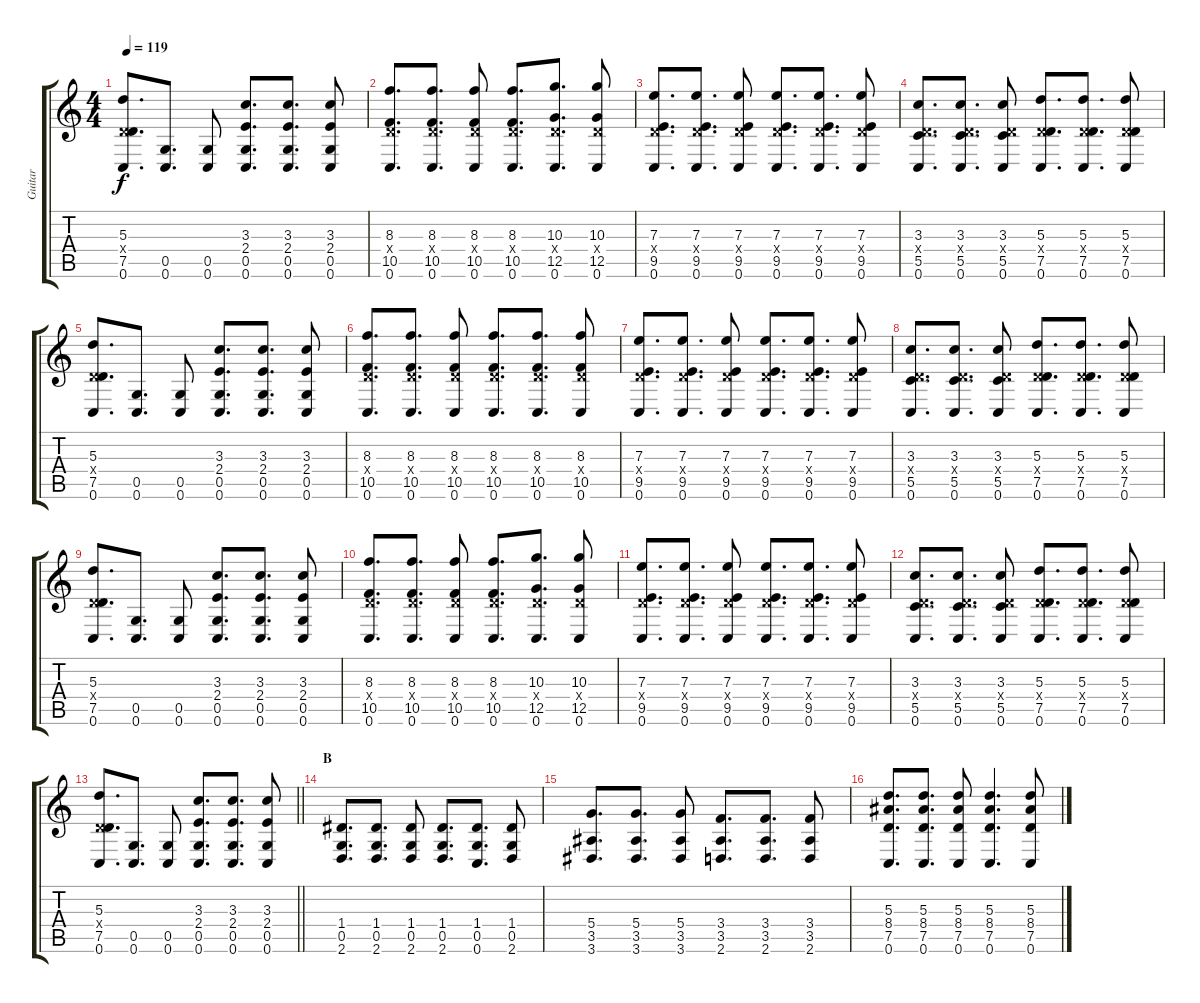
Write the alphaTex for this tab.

\track ("Guitar" "Guitar") {instrument electricguitarclean}
\staff {score tabs}
\tuning (G4 E4 A3 D3 G2 C2) {hide}
\ts (4 4)
\tempo 119
\clef g2
\ks c
(5.3 0.4{x} 7.5 0.6).8{d dy f} (0.5 0.6).8{d} (0.5 0.6).8 (3.3 2.4 0.5 0.6).8{d} (3.3 2.4 0.5 0.6).8{d} (3.3 2.4 0.5 0.6).8 |
(8.3 0.4{x} 10.5 0.6).8{d} (8.3 0.4{x} 10.5 0.6).8{d} (8.3 0.4{x} 10.5 0.6).8 (8.3 0.4{x} 10.5 0.6).8{d} (10.3 0.4{x} 12.5 0.6).8{d} (10.3 0.4{x} 12.5 0.6).8 |
(7.3 0.4{x} 9.5 0.6).8{d} (7.3 0.4{x} 9.5 0.6).8{d} (7.3 0.4{x} 9.5 0.6).8 (7.3 0.4{x} 9.5 0.6).8{d} (7.3 0.4{x} 9.5 0.6).8{d} (7.3 0.4{x} 9.5 0.6).8 |
(3.3 0.4{x} 5.5 0.6).8{d} (3.3 0.4{x} 5.5 0.6).8{d} (3.3 0.4{x} 5.5 0.6).8 (5.3 0.4{x} 7.5 0.6).8{d} (5.3 0.4{x} 7.5 0.6).8{d} (5.3 0.4{x} 7.5 0.6).8 |
(5.3 0.4{x} 7.5 0.6).8{d} (0.5 0.6).8{d} (0.5 0.6).8 (3.3 2.4 0.5 0.6).8{d} (3.3 2.4 0.5 0.6).8{d} (3.3 2.4 0.5 0.6).8 |
(8.3 0.4{x} 10.5 0.6).8{d} (8.3 0.4{x} 10.5 0.6).8{d} (8.3 0.4{x} 10.5 0.6).8 (8.3 0.4{x} 10.5 0.6).8{d} (8.3 0.4{x} 10.5 0.6).8{d} (8.3 0.4{x} 10.5 0.6).8 |
(7.3 0.4{x} 9.5 0.6).8{d} (7.3 0.4{x} 9.5 0.6).8{d} (7.3 0.4{x} 9.5 0.6).8 (7.3 0.4{x} 9.5 0.6).8{d} (7.3 0.4{x} 9.5 0.6).8{d} (7.3 0.4{x} 9.5 0.6).8 |
(3.3 0.4{x} 5.5 0.6).8{d} (3.3 0.4{x} 5.5 0.6).8{d} (3.3 0.4{x} 5.5 0.6).8 (5.3 0.4{x} 7.5 0.6).8{d} (5.3 0.4{x} 7.5 0.6).8{d} (5.3 0.4{x} 7.5 0.6).8 |
(5.3 0.4{x} 7.5 0.6).8{d} (0.5 0.6).8{d} (0.5 0.6).8 (3.3 2.4 0.5 0.6).8{d} (3.3 2.4 0.5 0.6).8{d} (3.3 2.4 0.5 0.6).8 |
(8.3 0.4{x} 10.5 0.6).8{d} (8.3 0.4{x} 10.5 0.6).8{d} (8.3 0.4{x} 10.5 0.6).8 (8.3 0.4{x} 10.5 0.6).8{d} (10.3 0.4{x} 12.5 0.6).8{d} (10.3 0.4{x} 12.5 0.6).8 |
(7.3 0.4{x} 9.5 0.6).8{d} (7.3 0.4{x} 9.5 0.6).8{d} (7.3 0.4{x} 9.5 0.6).8 (7.3 0.4{x} 9.5 0.6).8{d} (7.3 0.4{x} 9.5 0.6).8{d} (7.3 0.4{x} 9.5 0.6).8 |
(3.3 0.4{x} 5.5 0.6).8{d} (3.3 0.4{x} 5.5 0.6).8{d} (3.3 0.4{x} 5.5 0.6).8 (5.3 0.4{x} 7.5 0.6).8{d} (5.3 0.4{x} 7.5 0.6).8{d} (5.3 0.4{x} 7.5 0.6).8 |
\barLineRight lightlight
(5.3 0.4{x} 7.5 0.6).8{d} (0.5 0.6).8{d} (0.5 0.6).8 (3.3 2.4 0.5 0.6).8{d} (3.3 2.4 0.5 0.6).8{d} (3.3 2.4 0.5 0.6).8 |
\section ("" "B")
(1.4 0.5 2.6).8{d} (1.4 0.5 2.6).8{d} (1.4 0.5 2.6).8 (1.4 0.5 2.6).8{d} (1.4 0.5 0.6).8{d} (1.4 0.5 2.6).8 |
(5.4 3.5 3.6).8{d} (5.4 3.5 3.6).8{d} (5.4 3.5 3.6).8 (3.4 3.5 2.6).8{d} (3.4 3.5 2.6).8{d} (3.4 3.5 2.6).8 |
(5.3 8.4 7.5 0.6).8{d} (5.3 8.4 7.5 0.6).8{d} (5.3 8.4 7.5 0.6).8 (5.3 8.4 7.5 0.6).4{d} (5.3 8.4 7.5 0.6).8
